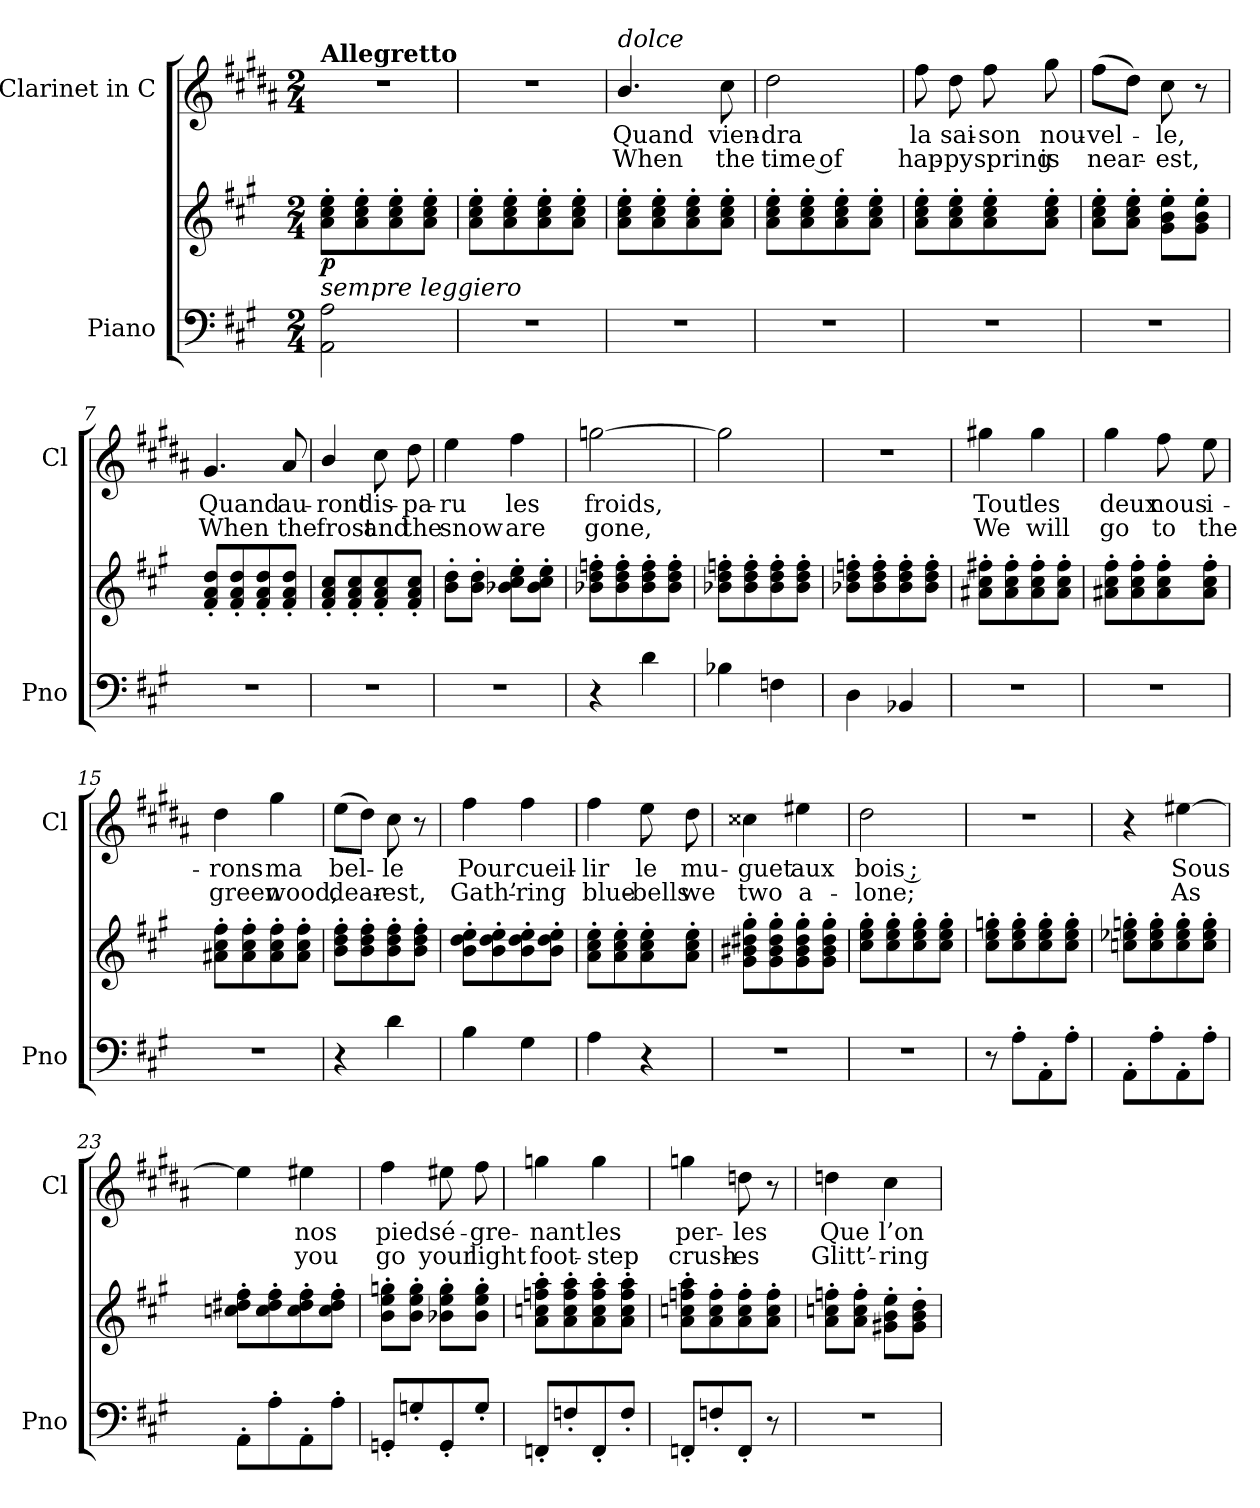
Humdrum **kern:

**kern	**kern	**dynam	**kern	**text	**text
*part2	*part2	*part2	*part1	*part1	*part1
*staff3	*staff2	*staff2/3	*staff1	*staff1	*staff1
*I"Piano	*	*	*I"Clarinet in C	*	*
*I'Pno	*	*	*I'Cl	*	*
*clefF4	*clefG2	*	*clefG2	*	*
*	*	*	*ITrd1c2	*	*
*k[f#c#g#]	*k[f#c#g#]	*	*k[f#c#g#]	*	*
*M2/4	*M2/4	*	*M2/4	*	*
*MM96	*MM96	*	*MM96	*	*
=1	=1	=1	=1	=1	=1
!	!	!	!LO:TX:a:B:t=Allegretto	!	!
!	!LO:TX:b:i:t=sempre leggiero	!	!	!	!
!	!	!LO:DY:b	!	!	!
2AA\ 2A\	8a\' 8cc#\' 8ee\'L	p	2r	.	.
.	8a\' 8cc#\' 8ee\'	.	.	.	.
.	8a\' 8cc#\' 8ee\'	.	.	.	.
.	8a\' 8cc#\' 8ee\'J	.	.	.	.
=2	=2	=2	=2	=2	=2
2r	8a\' 8cc#\' 8ee\'L	.	2r	.	.
.	8a\' 8cc#\' 8ee\'	.	.	.	.
.	8a\' 8cc#\' 8ee\'	.	.	.	.
.	8a\' 8cc#\' 8ee\'J	.	.	.	.
=3	=3	=3	=3	=3	=3
!	!	!	!LO:TX:a:i:t=dolce	!	!
!	!	!	!	!LO:LY:b	!LO:LY:b
2r	8a\' 8cc#\' 8ee\'L	.	4.a/	Quand	When
.	8a\' 8cc#\' 8ee\'	.	.	.	.
.	8a\' 8cc#\' 8ee\'	.	.	.	.
!	!	!	!	!LO:LY:b	!LO:LY:b
.	8a\' 8cc#\' 8ee\'J	.	8b\	vien-	the
=4	=4	=4	=4	=4	=4
!	!	!	!	!LO:LY:b	!LO:LY:b
2r	8a\' 8cc#\' 8ee\'L	.	2cc#\	-dra	time of
.	8a\' 8cc#\' 8ee\'	.	.	.	.
.	8a\' 8cc#\' 8ee\'	.	.	.	.
.	8a\' 8cc#\' 8ee\'J	.	.	.	.
=5	=5	=5	=5	=5	=5
!	!	!	!	!LO:LY:b	!LO:LY:b
2r	8a\' 8cc#\' 8ee\'L	.	8ee\	la	hap-
!	!	!	!	!LO:LY:b	!LO:LY:b
.	8a\' 8cc#\' 8ee\'	.	8cc#\	sai-	-py
!	!	!	!	!LO:LY:b	!LO:LY:b
.	8a\' 8cc#\' 8ee\'	.	8ee\	-son	spring
!	!	!	!	!LO:LY:b	!LO:LY:b
.	8a\' 8cc#\' 8ee\'J	.	8ff#\	nou-	is
=6	=6	=6	=6	=6	=6
!	!	!	!	!LO:LY:b	!LO:LY:b
2r	8a\' 8cc#\' 8ee\'L	.	(8ee\L	-vel-	near-
.	8a\' 8cc#\' 8ee\'J	.	8cc#\J)	.	.
!	!	!	!	!LO:LY:b	!LO:LY:b
.	8g#\' 8b\' 8ee\'L	.	8b\	-le,	-est,
.	8g#\' 8b\' 8ee\'J	.	8r	.	.
!!LO:LB:g=z
=7	=7	=7	=7	=7	=7
!	!	!	!	!LO:LY:b	!LO:LY:b
2r	8f#/' 8a/' 8dd/'L	.	4.f#/	Quand	When
.	8f#/' 8a/' 8dd/'	.	.	.	.
.	8f#/' 8a/' 8dd/'	.	.	.	.
!	!	!	!	!LO:LY:b	!LO:LY:b
.	8f#/' 8a/' 8dd/'J	.	8g#/	au-	the
=8	=8	=8	=8	=8	=8
!	!	!	!	!LO:LY:b	!LO:LY:b
2r	8f#/' 8a/' 8cc#/'L	.	4a/	-ront	frost
.	8f#/' 8a/' 8cc#/'	.	.	.	.
!	!	!	!	!LO:LY:b	!LO:LY:b
.	8f#/' 8a/' 8cc#/'	.	8b\	dis-	and
!	!	!	!	!LO:LY:b	!LO:LY:b
.	8f#/' 8a/' 8cc#/'J	.	8cc#\	-pa-	the
=9	=9	=9	=9	=9	=9
!	!	!	!	!LO:LY:b	!LO:LY:b
2r	8b\' 8dd\'L	.	4dd\	-ru	snow
.	8b\' 8dd\'J	.	.	.	.
!	!	!	!	!LO:LY:b	!LO:LY:b
.	8b-X\' 8cc#\' 8ee\'L	.	4ee\	les	are
.	8b-\' 8cc#\' 8ee\'J	.	.	.	.
=10	=10	=10	=10	=10	=10
!	!	!	!	!LO:LY:b	!LO:LY:b
4r	8b-X\' 8dd\' 8ffn\'L	.	[2ffn\	froids,	gone,
.	8b-\' 8dd\' 8ff\'	.	.	.	.
4d\	8b-\' 8dd\' 8ff\'	.	.	.	.
.	8b-\' 8dd\' 8ff\'J	.	.	.	.
=11	=11	=11	=11	=11	=11
4B-X\	8b-X\' 8dd\' 8ffn\'L	.	2ff\]	.	.
.	8b-\' 8dd\' 8ff\'	.	.	.	.
4Fn\	8b-\' 8dd\' 8ff\'	.	.	.	.
.	8b-\' 8dd\' 8ff\'J	.	.	.	.
=12	=12	=12	=12	=12	=12
4D\	8b-X\' 8dd\' 8ffn\'L	.	2r	.	.
.	8b-\' 8dd\' 8ff\'	.	.	.	.
4BB-X/	8b-\' 8dd\' 8ff\'	.	.	.	.
.	8b-\' 8dd\' 8ff\'J	.	.	.	.
=13	=13	=13	=13	=13	=13
!	!	!	!	!LO:LY:b	!LO:LY:b
2r	8a#X\' 8cc#\' 8ff#X\'L	.	4ff#X\	Tout	We
.	8a#\' 8cc#\' 8ff#\'	.	.	.	.
!	!	!	!	!LO:LY:b	!LO:LY:b
.	8a#\' 8cc#\' 8ff#\'	.	4ff#\	les	will
.	8a#\' 8cc#\' 8ff#\'J	.	.	.	.
!!LO:LB:g=z
=14	=14	=14	=14	=14	=14
!	!	!	!	!LO:LY:b	!LO:LY:b
2r	8a#X\' 8cc#\' 8ff#\'L	.	4ff#\	deux	go
.	8a#\' 8cc#\' 8ff#\'	.	.	.	.
!	!	!	!	!LO:LY:b	!LO:LY:b
.	8a#\' 8cc#\' 8ff#\'	.	8ee\	nous	to
!	!	!	!	!LO:LY:b	!LO:LY:b
.	8a#\' 8cc#\' 8ff#\'J	.	8dd\	i-	the
=15	=15	=15	=15	=15	=15
!	!	!	!	!LO:LY:b	!LO:LY:b
2r	8a#X\' 8cc#\' 8ff#\'L	.	4cc#\	-rons	green
.	8a#\' 8cc#\' 8ff#\'	.	.	.	.
!	!	!	!	!LO:LY:b	!LO:LY:b
.	8a#\' 8cc#\' 8ff#\'	.	4ff#\	ma	wood,
.	8a#\' 8cc#\' 8ff#\'J	.	.	.	.
=16	=16	=16	=16	=16	=16
!	!	!	!	!LO:LY:b	!LO:LY:b
4r	8b\' 8dd\' 8ff#\'L	.	(8dd\L	bel-	dear-
.	8b\' 8dd\' 8ff#\'	.	8cc#\J)	.	.
!	!	!	!	!LO:LY:b	!LO:LY:b
4d\	8b\' 8dd\' 8ff#\'	.	8b\	-le	-est,
.	8b\' 8dd\' 8ff#\'J	.	8r	.	.
=17	=17	=17	=17	=17	=17
!	!	!	!	!LO:LY:b	!LO:LY:b
4B\	8b\' 8dd\' 8ee\'L	.	4ee\	Pour	Gath’-
.	8b\' 8dd\' 8ee\'	.	.	.	.
!	!	!	!	!LO:LY:b	!LO:LY:b
4G#\	8b\' 8dd\' 8ee\'	.	4ee\	cueil-	-ring
.	8b\' 8dd\' 8ee\'J	.	.	.	.
=18	=18	=18	=18	=18	=18
!	!	!	!	!LO:LY:b	!LO:LY:b
4A\	8a\' 8cc#\' 8ee\'L	.	4ee\	-lir	blue-
.	8a\' 8cc#\' 8ee\'	.	.	.	.
!	!	!	!	!LO:LY:b	!LO:LY:b
4r	8a\' 8cc#\' 8ee\'	.	8dd\	le	-bells
!	!	!	!	!LO:LY:b	!LO:LY:b
.	8a\' 8cc#\' 8ee\'J	.	8cc#\	mu-	we
=19	=19	=19	=19	=19	=19
!	!	!	!	!LO:LY:b	!LO:LY:b
2r	8g#\' 8b#X\' 8dd#X\' 8gg#\'L	.	4b#X\	-guet	two
.	8g#\' 8b#\' 8dd#\' 8gg#\'	.	.	.	.
!	!	!	!	!LO:LY:b	!LO:LY:b
.	8g#\' 8b#\' 8dd#\' 8gg#\'	.	4dd#X\	aux	a-
.	8g#\' 8b#\' 8dd#\' 8gg#\'J	.	.	.	.
=20	=20	=20	=20	=20	=20
!	!	!	!	!LO:LY:b	!LO:LY:b
2r	8cc#\' 8ee\' 8gg#\'L	.	2cc#\	bois ;	-lone;
.	8cc#\' 8ee\' 8gg#\'	.	.	.	.
.	8cc#\' 8ee\' 8gg#\'	.	.	.	.
.	8cc#\' 8ee\' 8gg#\'J	.	.	.	.
!!LO:LB:g=z
=21	=21	=21	=21	=21	=21
8r	8cc#\' 8ee\' 8ggn\'L	.	2r	.	.
8A'\L	8cc#\' 8ee\' 8gg\'	.	.	.	.
8AA'\	8cc#\' 8ee\' 8gg\'	.	.	.	.
8A'\J	8cc#\' 8ee\' 8gg\'J	.	.	.	.
=22	=22	=22	=22	=22	=22
8AA'\L	8ccn\' 8ee-X\' 8ggn\'L	.	4r	.	.
8A'\	8cc\' 8ee-\' 8gg\'	.	.	.	.
!	!	!	!	!LO:LY:b	!LO:LY:b
8AA'\	8cc\' 8ee-\' 8gg\'	.	[4dd#X\	Sous	As
8A'\J	8cc\' 8ee-\' 8gg\'J	.	.	.	.
=23	=23	=23	=23	=23	=23
8AA'\L	8ccn\' 8dd#X\' 8ff#\'L	.	4dd#\]	.	.
8A'\	8cc\' 8dd#\' 8ff#\'	.	.	.	.
!	!	!	!	!LO:LY:b	!LO:LY:b
8AA'\	8cc\' 8dd#\' 8ff#\'	.	4dd#X\	nos	you
8A'\J	8cc\' 8dd#\' 8ff#\'J	.	.	.	.
=24	=24	=24	=24	=24	=24
!	!	!	!	!LO:LY:b	!LO:LY:b
8GGn'/L	8b\' 8ee\' 8ggn\'L	.	4ee\	pieds	go
8Gn'/	8b\' 8ee\' 8gg\'J	.	.	.	.
!	!	!	!	!LO:LY:b	!LO:LY:b
8GG'/	8b-X\' 8ee\' 8gg\'L	.	8dd#X\	é-	your
!	!	!	!	!LO:LY:b	!LO:LY:b
8G'/J	8b-\' 8ee\' 8gg\'J	.	8ee\	-gre-	light
=25	=25	=25	=25	=25	=25
!	!	!	!	!LO:LY:b	!LO:LY:b
8FFn'/L	8a\' 8ccn\' 8ffn\' 8aa\'L	.	4ffn\	-nant	foot-
8Fn'/	8a\' 8cc\' 8ff\' 8aa\'	.	.	.	.
!	!	!	!	!LO:LY:b	!LO:LY:b
8FF'/	8a\' 8cc\' 8ff\' 8aa\'	.	4ff\	les	-step
8F'/J	8a\' 8cc\' 8ff\' 8aa\'J	.	.	.	.
=26	=26	=26	=26	=26	=26
!	!	!	!	!LO:LY:b	!LO:LY:b
8FFn'/L	8a\' 8ccn\' 8ffn\' 8aa\'L	.	4ffn\	per-	crush-
8Fn'/	8a\' 8cc\' 8ff\'	.	.	.	.
!	!	!	!	!LO:LY:b	!LO:LY:b
8FF'/J	8a\' 8cc\' 8ff\'	.	8ccn\	-les	-es
8r	8a\' 8cc\' 8ff\'J	.	8r	.	.
=27	=27	=27	=27	=27	=27
!	!	!	!	!LO:LY:b	!LO:LY:b
2r	8a\' 8ccn\' 8ffn\'L	.	4ccn\	Que	Glitt’-
.	8a\' 8cc\' 8ff\'J	.	.	.	.
!	!	!	!	!LO:LY:b	!LO:LY:b
.	8g#X\' 8b\' 8ee\'L	.	4b\	l’on	-ring
.	8g#\' 8b\' 8dd\'J	.	.	.	.
=	=	=	=	=	=
*-	*-	*-	*-	*-	*-
